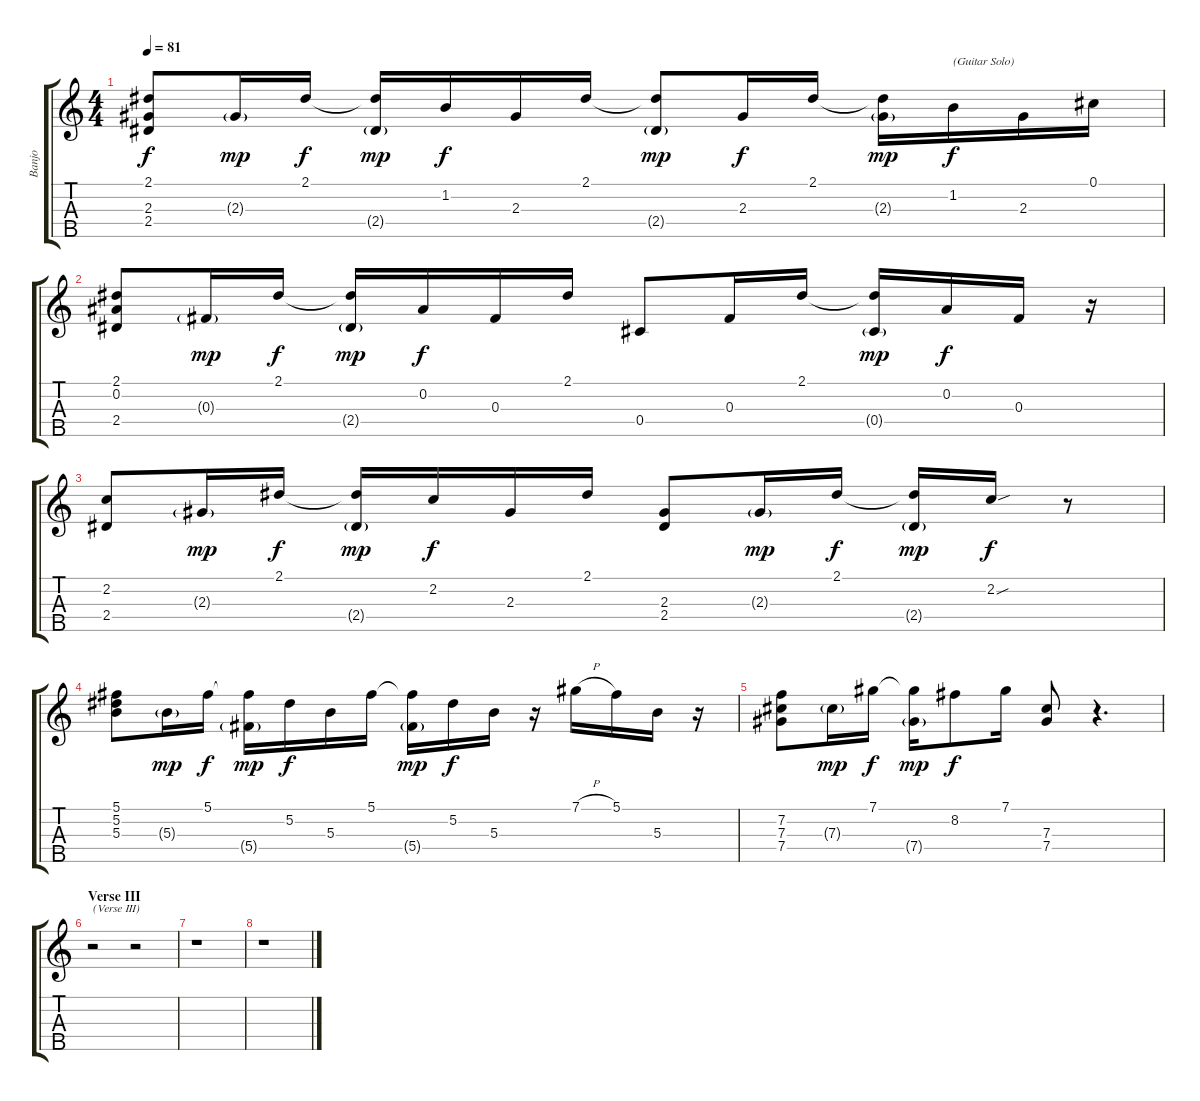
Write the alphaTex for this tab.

\track ("Banjo" "Banjo") {instrument banjo}
\staff {score tabs}
\tuning (Db4 Bb3 Gb3 Db3 Gb4) {hide}
\displaytranspose 12
\ts (4 4)
\tempo 81
\clef g2
\ks c
(2.1 2.3 2.4).8{dy f} 2.3{g}.16{dy mp} 2.1.16{dy f} (2.1{t} 2.4{g}).16{dy mp} 1.2.16{dy f} 2.3.16 2.1.16 (2.1{t} 2.4{g}).8{dy mp} 2.3.16{dy f} 2.1.16 (2.1{t} 2.3{g}).16{dy mp} 1.2.16{txt "(Guitar Solo)" dy f} 2.3.16 0.1.16 |
(2.1 0.2 2.4).8 0.3{g}.16{dy mp} 2.1.16{dy f} (2.1{t} 2.4{g}).16{dy mp} 0.2.16{dy f} 0.3.16 2.1.16 0.4.8 0.3.16 2.1.16 (2.1{t} 0.4{g}).16{dy mp} 0.2.16{dy f} 0.3.16 r.16 |
(2.2 2.4).8 2.3{g}.16{dy mp} 2.1.16{dy f} (2.1{t} 2.4{g}).16{dy mp} 2.2.16{dy f} 2.3.16 2.1.16 (2.3 2.4).8 2.3{g}.16{dy mp} 2.1.16{dy f} (2.1{t} 2.4{g}).16{dy mp} 2.2{sou}.16{dy f} r.8 |
(5.1 5.2 5.3).8 5.3{g}.16{dy mp} 5.1.16{dy f} (5.1{t} 5.4{g}).16{dy mp} 5.2.16{dy f} 5.3.16 5.1.16 (5.1{t} 5.4{g}).16{dy mp} 5.2.16{dy f} 5.3.16 r.16 7.1{h}.16 5.1.16 5.3.16 r.16 |
(7.2 7.3 7.4).8 7.3{g}.16{dy mp} 7.1.16{dy f} (7.1{t} 7.4{g}).16{dy mp} 8.2.8{dy f} 7.1.16 (7.3 7.4).8 r.4{d} |
\section ("" "Verse III")
r.2{txt "(Verse III)"} r.2 |
r.1 |
r.1
